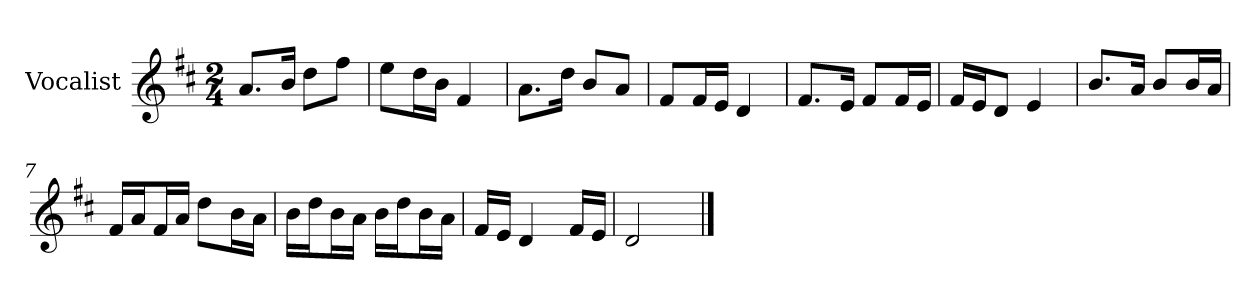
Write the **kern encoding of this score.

**kern
*part1
*staff1
*I"Vocalist
*k[f#c#]
*D:
*M2/4
=
8.aL
16bJk
8ddL
8ff#J
=1
8eeL
16ddL
16bJJ
4f#
=2
8.aL
16ddJk
8bL
8aJ
=3
8f#L
16f#L
16eJJ
4d
=4
8.f#L
16eJk
8f#L
16f#L
16eJJ
=5
16f#LL
16eJ
8dJ
4e
=6
8.bL
16aJk
8bL
16bL
16aJJ
=7
16f#LL
16aJ
16f#L
16aJJ
8ddL
16bL
16aJJ
=8
16bLL
16ddJ
16bL
16aJJ
16bLL
16ddJ
16bL
16aJJ
=9
16f#LL
16eJJ
4d
16f#LL
16eJJ
=10
2d
==
*-
